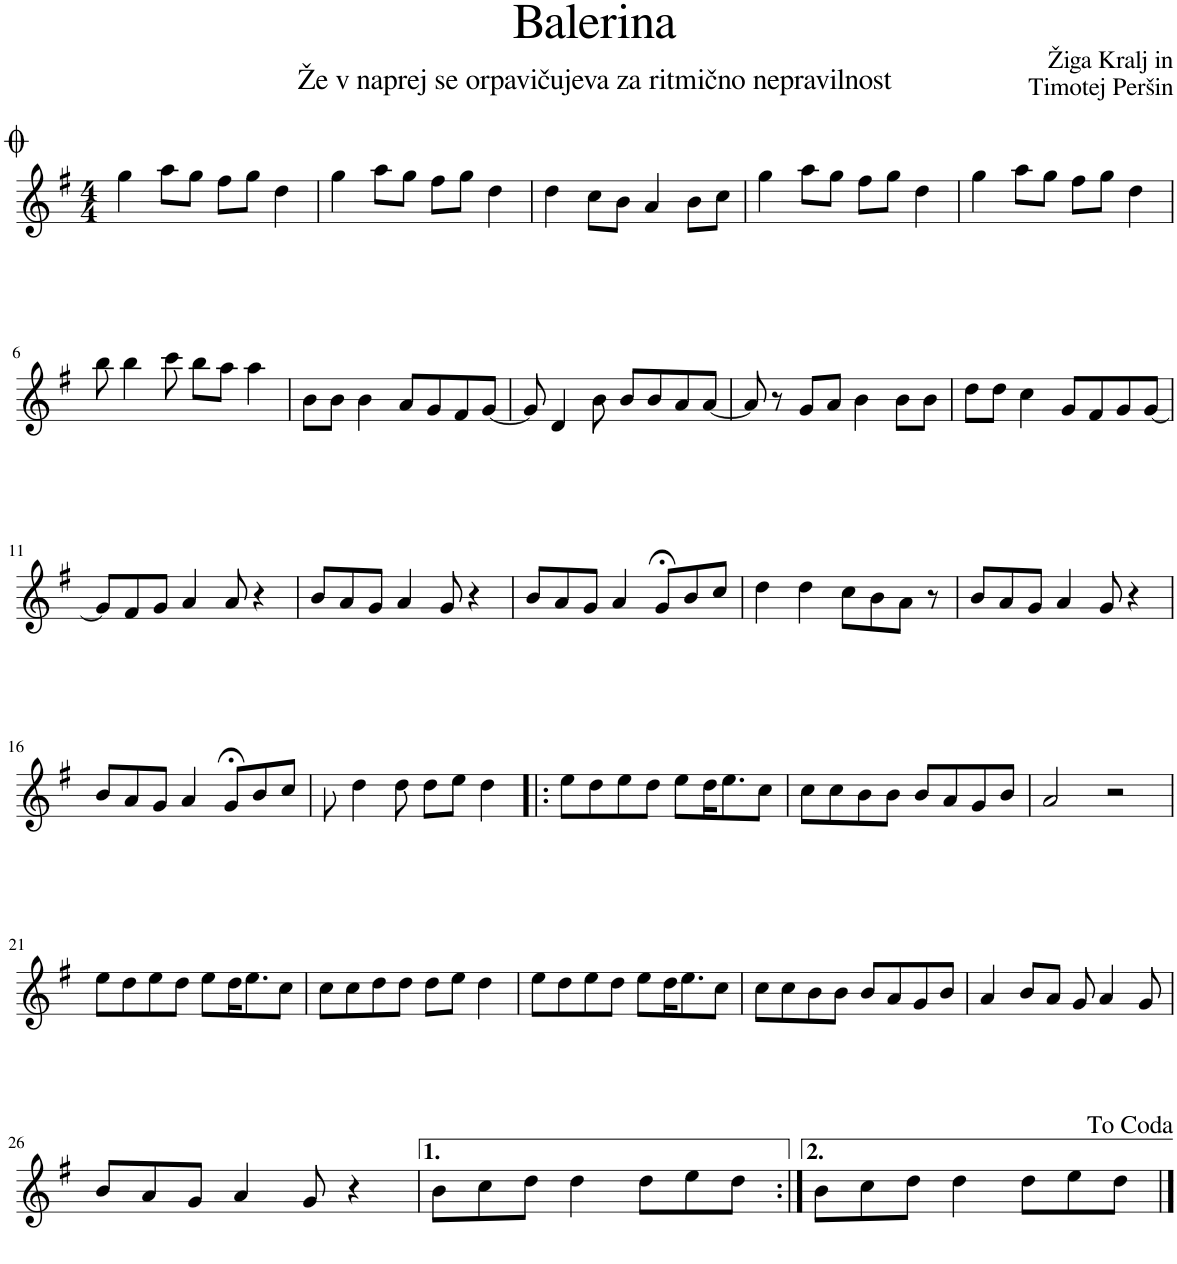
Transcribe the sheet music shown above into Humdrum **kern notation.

**kern
*part1
*staff1
*I"Flavta
*I'Fl.
*clefG2
*k[f#]
*M4/4
=1
4gg\
8aa\L
8gg\J
8ff#\L
8gg\J
4dd\
=2
4gg\
8aa\L
8gg\J
8ff#\L
8gg\J
4dd\
=3
4dd\
8cc\L
8b\J
4a/
8b\L
8cc\J
=4
4gg\
8aa\L
8gg\J
8ff#\L
8gg\J
4dd\
=5
4gg\
8aa\L
8gg\J
8ff#\L
8gg\J
4dd\
!!LO:LB:g=z
=6
8bb\
4bb\
8ccc\
8bb\L
8aa\J
4aa\
=7
8b\L
8b\J
4b\
8a/L
8g/
8f#/
[8g/J
=8
8g/]
4d/
8b\
8b/L
8b/
8a/
[8a/J
=9
8a/]
8r
8g/L
8a/J
4b\
8b\L
8b\J
=10
8dd\L
8dd\J
4cc\
8g/L
8f#/
8g/
[8g/J
!!LO:LB:g=z
=11
8g/L]
8f#/
8g/J
4a/
8a/
4r
=12
8b/L
8a/
8g/J
4a/
8g/
4r
=13
8b/L
8a/
8g/J
4a/
8g;</L
8b/
8cc/J
=14
4dd\
4dd\
8cc\L
8b\
8a\J
8r
=15
8b/L
8a/
8g/J
4a/
8g/
4r
!!LO:LB:g=z
=16
8b/L
8a/
8g/J
4a/
8g;</L
8b/
8cc/J
=17
8dd\
4dd\
8dd\
8dd\L
8ee\J
4dd\
=18!|:
8ee\L
8dd\
8ee\
8dd\J
8ee\L
16dd\K
8.ee\
8cc\J
=19
8cc\L
8cc\
8b\
8b\J
8b/L
8a/
8g/
8b/J
=20
2a/
2r
!!LO:LB:g=z
=21
8ee\L
8dd\
8ee\
8dd\J
8ee\L
16dd\K
8.ee\
8cc\J
=22
8cc\L
8cc\
8dd\
8dd\J
8dd\L
8ee\J
4dd\
=23
8ee\L
8dd\
8ee\
8dd\J
8ee\L
16dd\K
8.ee\
8cc\J
=24
8cc\L
8cc\
8b\
8b\J
8b/L
8a/
8g/
8b/J
=25
4a/
8b/L
8a/J
8g/
4a/
8g/
!!LO:LB:g=z
=26
8b/L
8a/
8g/J
4a/
8g/
4r
=27
8b\L
8cc\
8dd\J
4dd\
8dd\L
8ee\
8dd\J
=28:|!
8b\L
8cc\
8dd\J
4dd\
8dd\L
8ee\
8dd\J
==
*-
